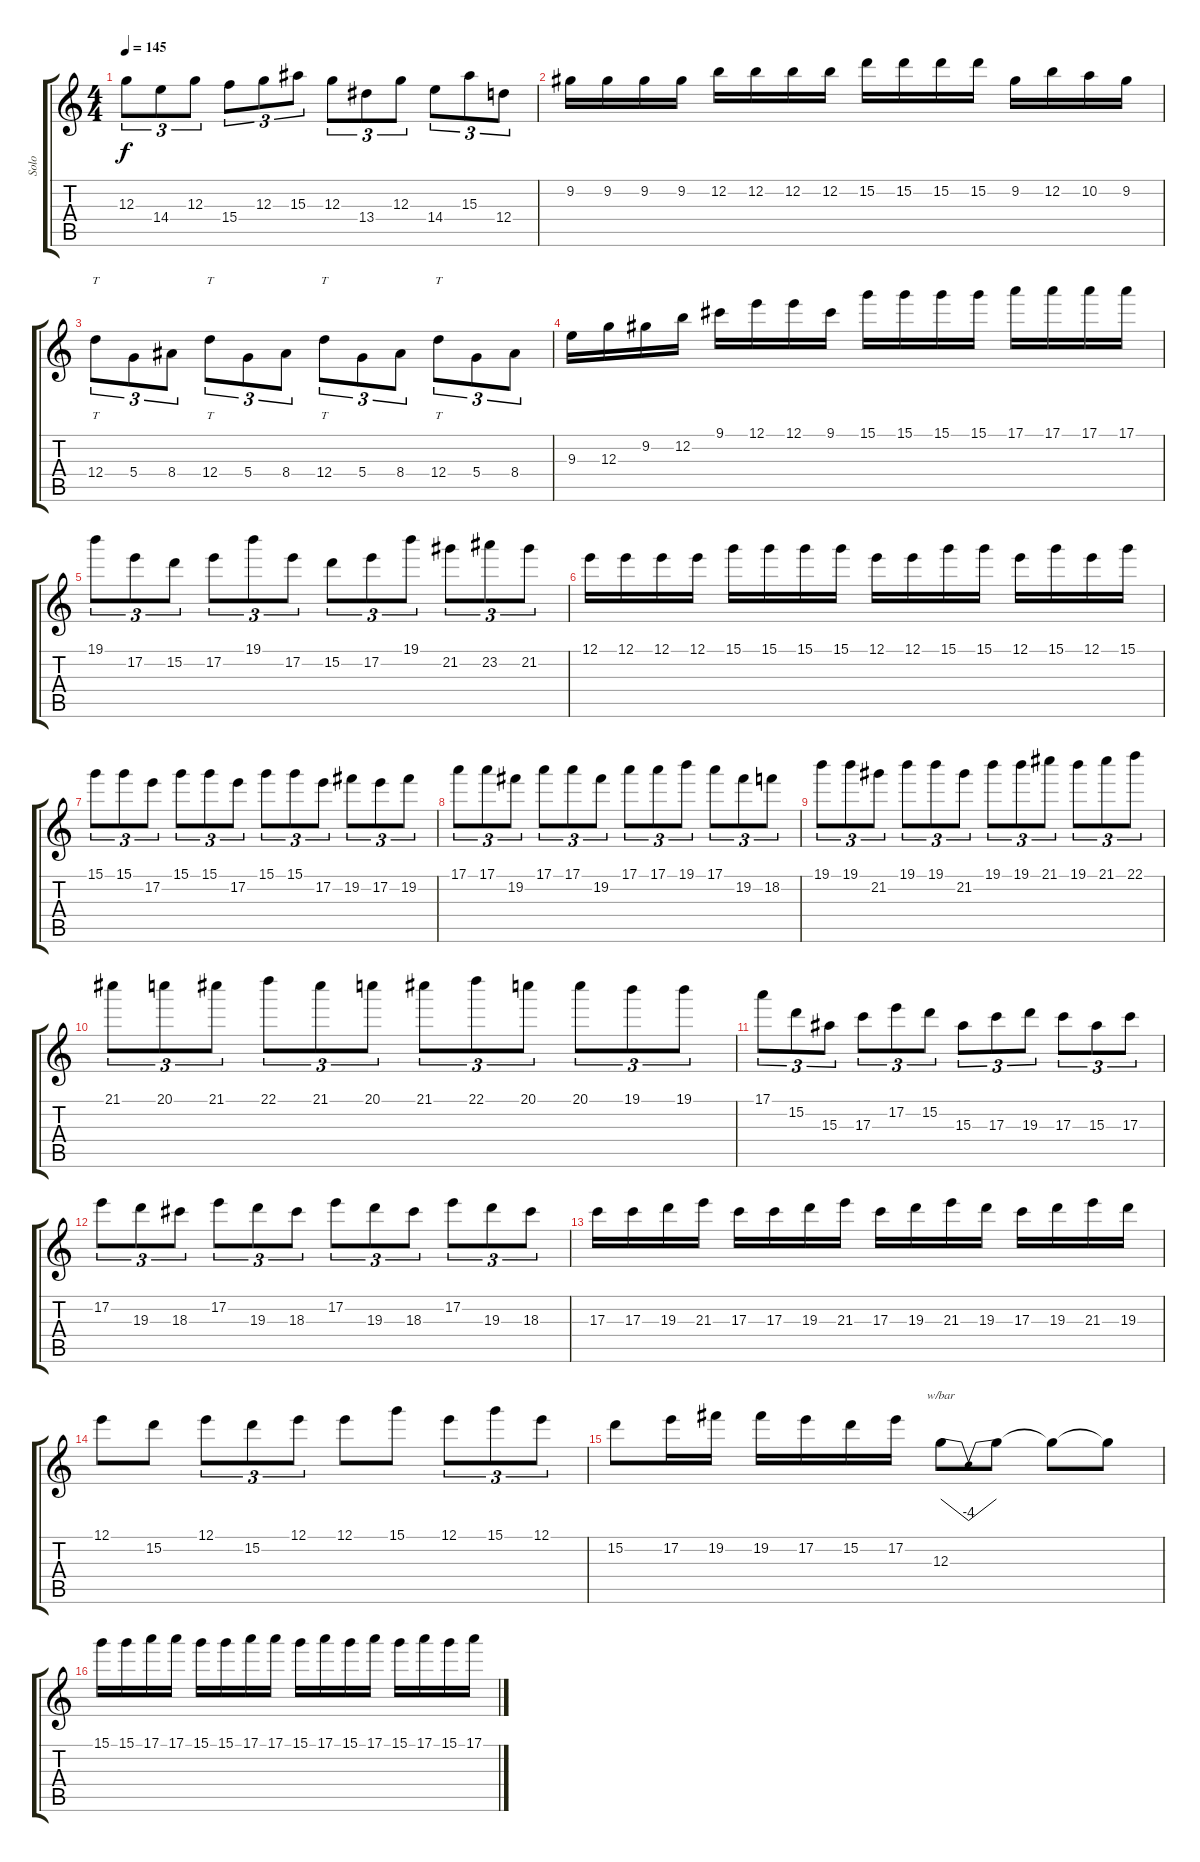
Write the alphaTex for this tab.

\track ("Solo" "Solo") {instrument distortionguitar}
\staff {score tabs}
\tuning (E4 B3 G3 D3 A2 E2) {hide}
\ts (4 4)
\tempo 145
\clef g2
\ks c
12.3.8{tu (3 2) dy f} 14.4.8{tu (3 2)} 12.3.8{tu (3 2)} 15.4.8{tu (3 2)} 12.3.8{tu (3 2)} 15.3.8{tu (3 2)} 12.3.8{tu (3 2)} 13.4.8{tu (3 2)} 12.3.8{tu (3 2)} 14.4.8{tu (3 2)} 15.3.8{tu (3 2)} 12.4.8{tu (3 2)} |
9.2.16 9.2.16 9.2.16 9.2.16 12.2.16 12.2.16 12.2.16 12.2.16 15.2.16 15.2.16 15.2.16 15.2.16 9.2.16 12.2.16 10.2.16 9.2.16 |
12.4.8{tt tu (3 2)} 5.4.8{tu (3 2)} 8.4.8{tu (3 2)} 12.4.8{tt tu (3 2)} 5.4.8{tu (3 2)} 8.4.8{tu (3 2)} 12.4.8{tt tu (3 2)} 5.4.8{tu (3 2)} 8.4.8{tu (3 2)} 12.4.8{tt tu (3 2)} 5.4.8{tu (3 2)} 8.4.8{tu (3 2)} |
9.3.16 12.3.16 9.2.16 12.2.16 9.1.16 12.1.16 12.1.16 9.1.16 15.1.16 15.1.16 15.1.16 15.1.16 17.1.16 17.1.16 17.1.16 17.1.16 |
19.1.8{tu (3 2)} 17.2.8{tu (3 2)} 15.2.8{tu (3 2)} 17.2.8{tu (3 2)} 19.1.8{tu (3 2)} 17.2.8{tu (3 2)} 15.2.8{tu (3 2)} 17.2.8{tu (3 2)} 19.1.8{tu (3 2)} 21.2.8{tu (3 2)} 23.2.8{tu (3 2)} 21.2.8{tu (3 2)} |
12.1.16 12.1.16 12.1.16 12.1.16 15.1.16 15.1.16 15.1.16 15.1.16 12.1.16 12.1.16 15.1.16 15.1.16 12.1.16 15.1.16 12.1.16 15.1.16 |
15.1.8{tu (3 2)} 15.1.8{tu (3 2)} 17.2.8{tu (3 2)} 15.1.8{tu (3 2)} 15.1.8{tu (3 2)} 17.2.8{tu (3 2)} 15.1.8{tu (3 2)} 15.1.8{tu (3 2)} 17.2.8{tu (3 2)} 19.2.8{tu (3 2)} 17.2.8{tu (3 2)} 19.2.8{tu (3 2)} |
17.1.8{tu (3 2)} 17.1.8{tu (3 2)} 19.2.8{tu (3 2)} 17.1.8{tu (3 2)} 17.1.8{tu (3 2)} 19.2.8{tu (3 2)} 17.1.8{tu (3 2)} 17.1.8{tu (3 2)} 19.1.8{tu (3 2)} 17.1.8{tu (3 2)} 19.2.8{tu (3 2)} 18.2.8{tu (3 2)} |
19.1.8{tu (3 2)} 19.1.8{tu (3 2)} 21.2.8{tu (3 2)} 19.1.8{tu (3 2)} 19.1.8{tu (3 2)} 21.2.8{tu (3 2)} 19.1.8{tu (3 2)} 19.1.8{tu (3 2)} 21.1.8{tu (3 2)} 19.1.8{tu (3 2)} 21.1.8{tu (3 2)} 22.1.8{tu (3 2)} |
21.1.8{tu (3 2)} 20.1.8{tu (3 2)} 21.1.8{tu (3 2)} 22.1.8{tu (3 2)} 21.1.8{tu (3 2)} 20.1.8{tu (3 2)} 21.1.8{tu (3 2)} 22.1.8{tu (3 2)} 20.1.8{tu (3 2)} 20.1.8{tu (3 2)} 19.1.8{tu (3 2)} 19.1.8{tu (3 2)} |
17.1.8{tu (3 2)} 15.2.8{tu (3 2)} 15.3.8{tu (3 2)} 17.3.8{tu (3 2)} 17.2.8{tu (3 2)} 15.2.8{tu (3 2)} 15.3.8{tu (3 2)} 17.3.8{tu (3 2)} 19.3.8{tu (3 2)} 17.3.8{tu (3 2)} 15.3.8{tu (3 2)} 17.3.8{tu (3 2)} |
17.2.8{tu (3 2)} 19.3.8{tu (3 2)} 18.3.8{tu (3 2)} 17.2.8{tu (3 2)} 19.3.8{tu (3 2)} 18.3.8{tu (3 2)} 17.2.8{tu (3 2)} 19.3.8{tu (3 2)} 18.3.8{tu (3 2)} 17.2.8{tu (3 2)} 19.3.8{tu (3 2)} 18.3.8{tu (3 2)} |
17.3.16 17.3.16 19.3.16 21.3.16 17.3.16 17.3.16 19.3.16 21.3.16 17.3.16 19.3.16 21.3.16 19.3.16 17.3.16 19.3.16 21.3.16 19.3.16 |
12.1.8 15.2.8 12.1.8{tu (3 2)} 15.2.8{tu (3 2)} 12.1.8{tu (3 2)} 12.1.8 15.1.8 12.1.8{tu (3 2)} 15.1.8{tu (3 2)} 12.1.8{tu (3 2)} |
15.2.8 17.2.16 19.2.16 19.2.16 17.2.16 15.2.16 17.2.16 12.3.8{tbe (dip default 0 0 30 -16 60 0)} 12.3{t}.8 12.3{t}.8 12.3{t}.8 |
15.1.16 15.1.16 17.1.16 17.1.16 15.1.16 15.1.16 17.1.16 17.1.16 15.1.16 17.1.16 15.1.16 17.1.16 15.1.16 17.1.16 15.1.16 17.1.16
